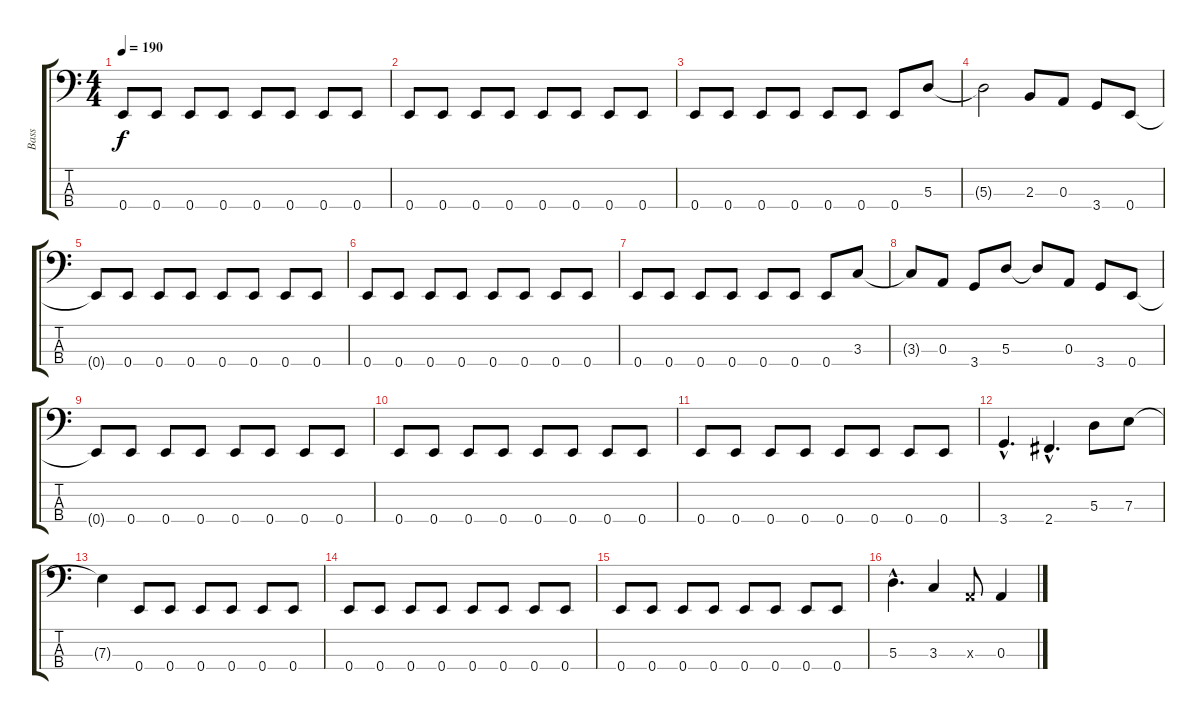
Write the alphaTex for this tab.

\track ("Bass" "Bass") {instrument electricbassfinger}
\staff {score tabs}
\tuning (G2 D2 A1 E1) {hide}
\ts (4 4)
\tempo 190
\clef f4
\ks c
0.4.8{dy f} 0.4.8 0.4.8 0.4.8 0.4.8 0.4.8 0.4.8 0.4.8 |
0.4.8 0.4.8 0.4.8 0.4.8 0.4.8 0.4.8 0.4.8 0.4.8 |
0.4.8 0.4.8 0.4.8 0.4.8 0.4.8 0.4.8 0.4.8 5.3.8 |
5.3{t}.2 2.3.8 0.3.8 3.4.8 0.4.8 |
0.4{t}.8 0.4.8 0.4.8 0.4.8 0.4.8 0.4.8 0.4.8 0.4.8 |
0.4.8 0.4.8 0.4.8 0.4.8 0.4.8 0.4.8 0.4.8 0.4.8 |
0.4.8 0.4.8 0.4.8 0.4.8 0.4.8 0.4.8 0.4.8 3.3.8 |
3.3{t}.8 0.3.8 3.4.8 5.3.8 5.3{t}.8 0.3.8 3.4.8 0.4.8 |
0.4{t}.8 0.4.8 0.4.8 0.4.8 0.4.8 0.4.8 0.4.8 0.4.8 |
0.4.8 0.4.8 0.4.8 0.4.8 0.4.8 0.4.8 0.4.8 0.4.8 |
0.4.8 0.4.8 0.4.8 0.4.8 0.4.8 0.4.8 0.4.8 0.4.8 |
3.4{hac}.4{d} 2.4{hac}.4{d} 5.3.8 7.3.8 |
7.3{t}.4 0.4.8 0.4.8 0.4.8 0.4.8 0.4.8 0.4.8 |
0.4.8 0.4.8 0.4.8 0.4.8 0.4.8 0.4.8 0.4.8 0.4.8 |
0.4.8 0.4.8 0.4.8 0.4.8 0.4.8 0.4.8 0.4.8 0.4.8 |
5.3{hac}.4{d} 3.3.4 0.3{x}.8 0.3.4
